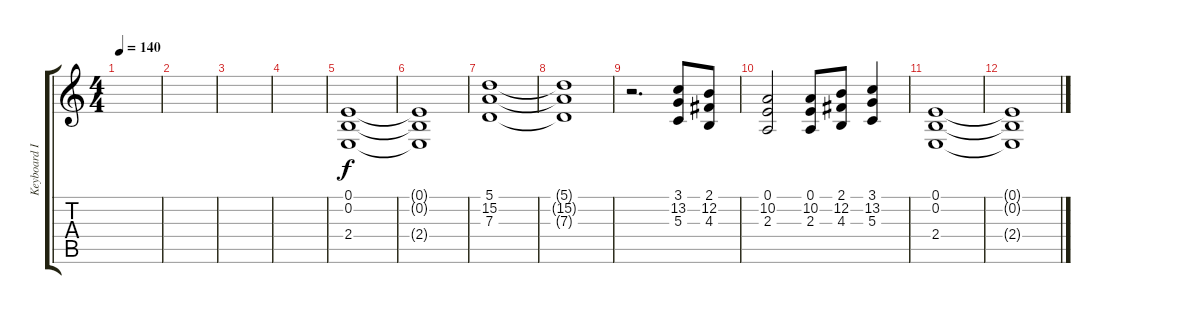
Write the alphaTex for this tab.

\track ("Keyboard III" "Keyboard I") {instrument stringensemble1}
\staff {score tabs}
\tuning (E4 B3 G3 D3 A2 E2) {hide}
\ts (4 4)
\tempo 140
\clef g2
\ks c
|
|
|
|
(0.1 0.2 2.4).1{volume 9} |
(0.1{t} 0.2{t} 2.4{t}).1 |
(5.1 15.2 7.3).1 |
(5.1{t} 15.2{t} 7.3{t}).1 |
r.2{d} (3.1 13.2 5.3).8 (2.1 12.2 4.3).8 |
(0.1 10.2 2.3).2 (0.1 10.2 2.3).8 (2.1 12.2 4.3).8 (3.1 13.2 5.3).4 |
(0.1 0.2 2.4).1 |
(0.1{t} 0.2{t} 2.4{t}).1
